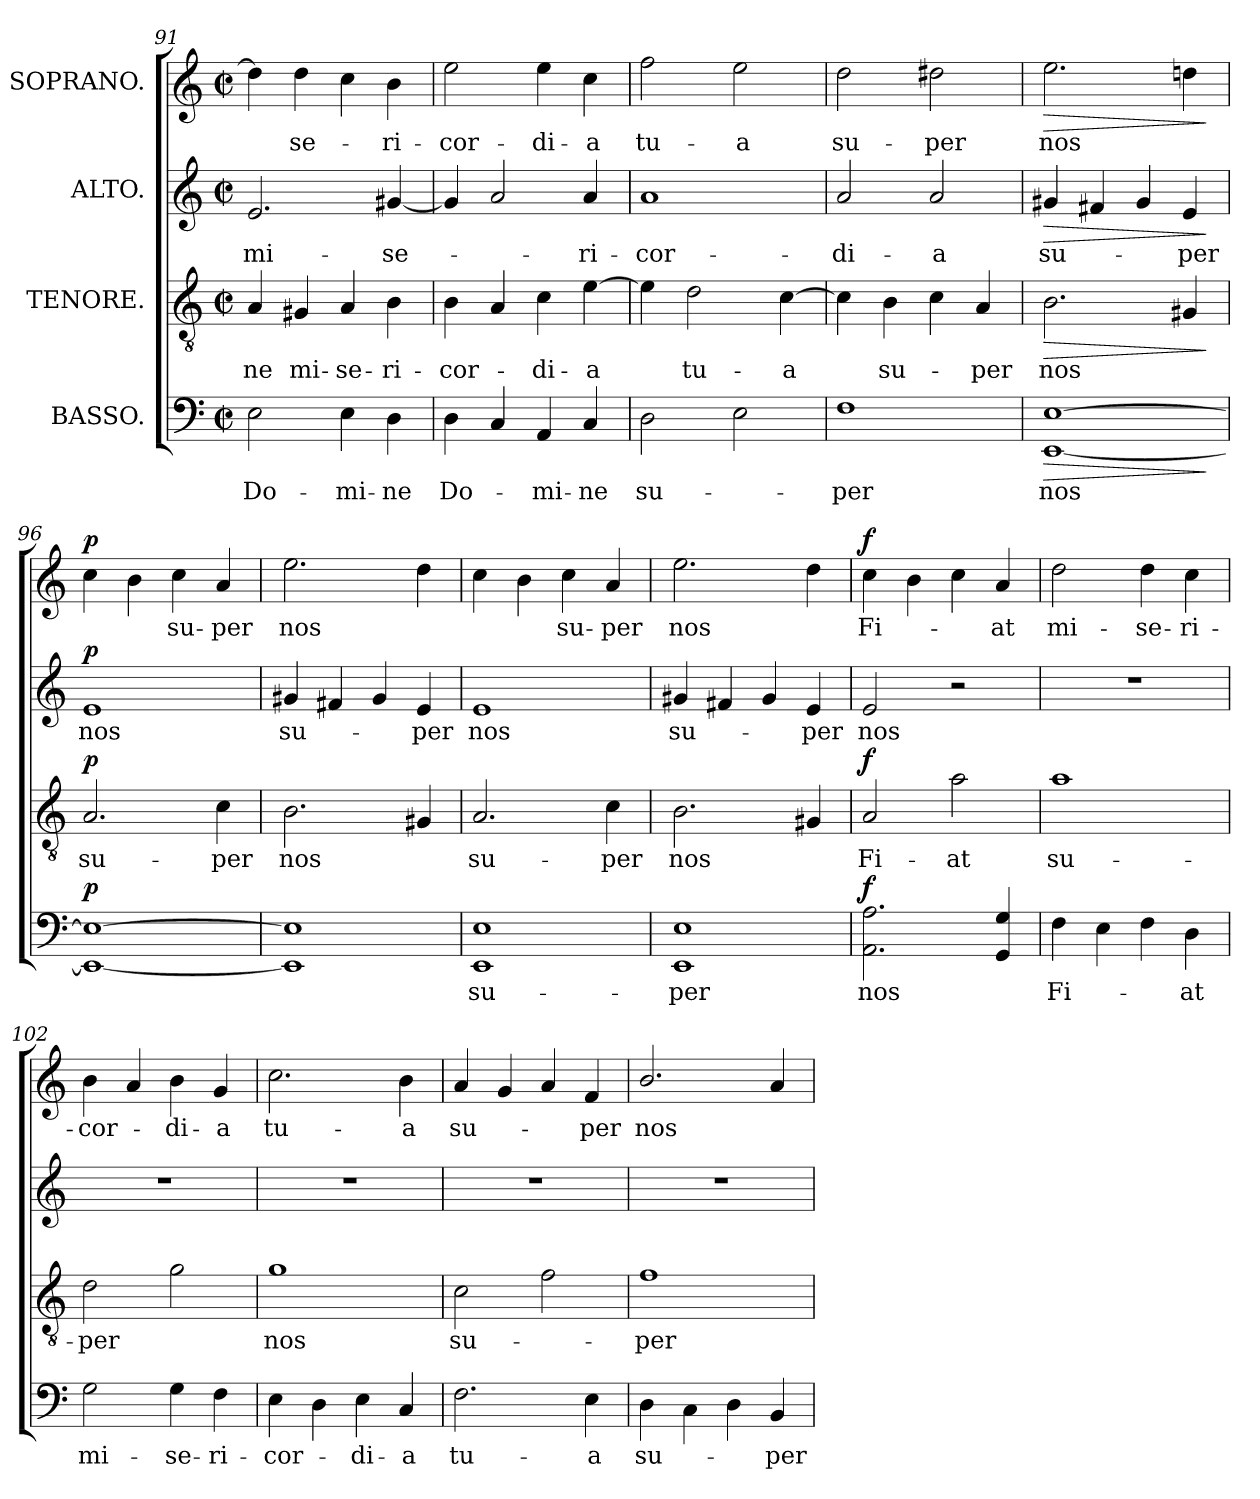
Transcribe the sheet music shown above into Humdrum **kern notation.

**kern	**text	**dynam	**kern	**text	**dynam	**kern	**text	**dynam	**kern	**text	**dynam
*part4	*part4	*part4	*part3	*part3	*part3	*part2	*part2	*part2	*part1	*part1	*part1
*staff4	*staff4	*staff4	*staff3	*staff3	*staff3	*staff2	*staff2	*staff2	*staff1	*staff1	*staff1
*I"BASSO.	*	*	*I"TENORE.	*	*	*I"ALTO.	*	*	*I"SOPRANO.	*	*
*clefF4	*	*	*clefGv2	*	*	*clefG2	*	*	*clefG2	*	*
*k[]	*	*	*k[]	*	*	*k[]	*	*	*k[]	*	*
*M2/2	*	*	*M2/2	*	*	*M2/2	*	*	*M2/2	*	*
*met(c|)	*	*	*met(c|)	*	*	*met(c|)	*	*	*met(c|)	*	*
=91	=91	=91	=91	=91	=91	=91	=91	=91	=91	=91	=91
!	!LO:LY:b	!	!	!LO:LY:b	!	!	!LO:LY:b	!	!	!	!
2E\	Do-	.	4A/	-ne	.	2.e/	mi-	.	4dd\]	.	.
!	!	!	!	!LO:LY:b	!	!	!	!	!	!LO:LY:b	!
.	.	.	4G#X/	mi-	.	.	.	.	4dd\	-se-	.
!	!LO:LY:b	!	!	!LO:LY:b	!	!	!	!	!	!	!
4E\	-mi-	.	4A/	-se-	.	.	.	.	4cc\	.	.
!	!LO:LY:b	!	!	!LO:LY:b	!	!	!LO:LY:b	!	!	!LO:LY:b	!
4D\	-ne	.	4B\	-ri-	.	[4g#X/	-se-	.	4b\	-ri-	.
=92	=92	=92	=92	=92	=92	=92	=92	=92	=92	=92	=92
!	!LO:LY:b	!	!	!LO:LY:b	!	!	!	!	!	!LO:LY:b	!
4D\	-Do-	.	4B\	-cor-	.	4g#/]	.	.	2ee\	-cor-	.
4C/	.	.	4A/	.	.	2a/	.	.	.	.	.
!	!LO:LY:b	!	!	!LO:LY:b	!	!	!	!	!	!LO:LY:b	!
4AA/	-mi-	.	4c\	-di-	.	.	.	.	4ee\	-di-	.
!	!LO:LY:b	!	!	!LO:LY:b	!	!	!LO:LY:b	!	!	!LO:LY:b	!
4C/	-ne	.	[4e\	-a	.	4a/	-ri-	.	4cc\	-a	.
=93	=93	=93	=93	=93	=93	=93	=93	=93	=93	=93	=93
!	!LO:LY:b	!	!	!	!	!	!LO:LY:b	!	!	!LO:LY:b	!
2D\	su-	.	4e\]	.	.	1a	-cor-	.	2ff\	tu-	.
!	!	!	!	!LO:LY:b	!	!	!	!	!	!	!
.	.	.	2d\	tu-	.	.	.	.	.	.	.
!	!	!	!	!	!	!	!	!	!	!LO:LY:b	!
2E\	.	.	.	.	.	.	.	.	2ee\	-a	.
!	!	!	!	!LO:LY:b	!	!	!	!	!	!	!
.	.	.	[4c\	-a	.	.	.	.	.	.	.
!!LO:PB:g=z
=94	=94	=94	=94	=94	=94	=94	=94	=94	=94	=94	=94
!	!LO:LY:b	!	!	!	!	!	!LO:LY:b	!	!	!LO:LY:b	!
1F	-per	.	4c\]	.	.	2a/	-di-	.	2dd\	su-	.
!	!	!	!	!LO:LY:b	!	!	!	!	!	!	!
.	.	.	4B\	su-	.	.	.	.	.	.	.
!	!	!	!	!	!	!	!LO:LY:b	!	!	!LO:LY:b	!
.	.	.	4c\	.	.	2a/	-a	.	2dd#X\	-per	.
!	!	!	!	!LO:LY:b	!	!	!	!	!	!	!
.	.	.	4A/	-per	.	.	.	.	.	.	.
=95	=95	=95	=95	=95	=95	=95	=95	=95	=95	=95	=95
!	!LO:LY:b	!LO:HP:b	!	!LO:LY:b	!LO:HP:b	!	!LO:LY:b	!LO:HP:b	!	!LO:LY:b	!LO:HP:b
[1EE [1E	nos	>	2.B\	nos	>	4g#X/	su-	>	2.ee\	nos	>
.	.	.	.	.	.	4f#X/	.	.	.	.	.
.	.	.	.	.	.	4g#/	.	.	.	.	.
!	!	!	!	!	!	!	!LO:LY:b	!	!	!	!
.	.	.	4G#X/	.	.	4e/	-per	.	4ddn\	.	.
.	.	]	.	.	]	.	.	]	.	.	]
=96	=96	=96	=96	=96	=96	=96	=96	=96	=96	=96	=96
!	!	!LO:DY:a	!	!LO:LY:b	!LO:DY:a	!	!LO:LY:b	!LO:DY:a	!	!	!LO:DY:a
1EE_ 1E_	.	p	2.A/	su-	p	1e	nos	p	4cc\	.	p
.	.	.	.	.	.	.	.	.	4b\	.	.
!	!	!	!	!	!	!	!	!	!	!LO:LY:b	!
.	.	.	.	.	.	.	.	.	4cc\	su-	.
!	!	!	!	!LO:LY:b	!	!	!	!	!	!LO:LY:b	!
.	.	.	4c\	-per	.	.	.	.	4a/	-per	.
=97	=97	=97	=97	=97	=97	=97	=97	=97	=97	=97	=97
!	!	!	!	!LO:LY:b	!	!	!LO:LY:b	!	!	!LO:LY:b	!
1EE] 1E]	.	.	2.B\	nos	.	4g#X/	su-	.	2.ee\	nos	.
.	.	.	.	.	.	4f#X/	.	.	.	.	.
.	.	.	.	.	.	4g#/	.	.	.	.	.
!	!	!	!	!	!	!	!LO:LY:b	!	!	!	!
.	.	.	4G#X/	.	.	4e/	-per	.	4dd\	.	.
=98	=98	=98	=98	=98	=98	=98	=98	=98	=98	=98	=98
!	!LO:LY:b	!	!	!LO:LY:b	!	!	!LO:LY:b	!	!	!	!
1EE 1E	su-	.	2.A/	su-	.	1e	nos	.	4cc\	.	.
.	.	.	.	.	.	.	.	.	4b\	.	.
!	!	!	!	!	!	!	!	!	!	!LO:LY:b	!
.	.	.	.	.	.	.	.	.	4cc\	su-	.
!	!	!	!	!LO:LY:b	!	!	!	!	!	!LO:LY:b	!
.	.	.	4c\	-per	.	.	.	.	4a/	-per	.
=99	=99	=99	=99	=99	=99	=99	=99	=99	=99	=99	=99
!	!LO:LY:b	!	!	!LO:LY:b	!	!	!LO:LY:b	!	!	!LO:LY:b	!
1EE 1E	-per	.	2.B\	nos	.	4g#X/	su-	.	2.ee\	nos	.
.	.	.	.	.	.	4f#X/	.	.	.	.	.
.	.	.	.	.	.	4g#/	.	.	.	.	.
!	!	!	!	!	!	!	!LO:LY:b	!	!	!	!
.	.	.	4G#X/	.	.	4e/	-per	.	4dd\	.	.
!!LO:LB:g=z
=100	=100	=100	=100	=100	=100	=100	=100	=100	=100	=100	=100
!	!LO:LY:b	!LO:DY:a	!	!LO:LY:b	!LO:DY:a	!	!LO:LY:b	!	!	!LO:LY:b	!LO:DY:a
2.AA\ 2.A\	nos	f	2A/	Fi-	f	2e/	nos	.	4cc\	Fi-	f
.	.	.	.	.	.	.	.	.	4b\	.	.
!	!	!	!	!LO:LY:b	!	!	!	!	!	!	!
.	.	.	2a\	-at	.	2r	.	.	4cc\	.	.
!	!	!	!	!	!	!	!	!	!	!LO:LY:b	!
4GG/ 4G/	.	.	.	.	.	.	.	.	4a/	-at	.
=101	=101	=101	=101	=101	=101	=101	=101	=101	=101	=101	=101
!	!LO:LY:b	!	!	!LO:LY:b	!	!	!	!	!	!LO:LY:b	!
4F\	Fi-	.	1a	su-	.	1r	.	.	2dd\	mi-	.
4E\	.	.	.	.	.	.	.	.	.	.	.
!	!	!	!	!	!	!	!	!	!	!LO:LY:b	!
4F\	.	.	.	.	.	.	.	.	4dd\	-se-	.
!	!LO:LY:b	!	!	!	!	!	!	!	!	!LO:LY:b	!
4D\	-at	.	.	.	.	.	.	.	4cc\	-ri-	.
=102	=102	=102	=102	=102	=102	=102	=102	=102	=102	=102	=102
!	!LO:LY:b	!	!	!LO:LY:b	!	!	!	!	!	!LO:LY:b	!
2G\	mi-	.	2d\	-per	.	1r	.	.	4b\	-cor-	.
.	.	.	.	.	.	.	.	.	4a/	.	.
!	!LO:LY:b	!	!	!	!	!	!	!	!	!LO:LY:b	!
4G\	-se-	.	2g\	.	.	.	.	.	4b\	-di-	.
!	!LO:LY:b	!	!	!	!	!	!	!	!	!LO:LY:b	!
4F\	-ri-	.	.	.	.	.	.	.	4g/	-a	.
=103	=103	=103	=103	=103	=103	=103	=103	=103	=103	=103	=103
!	!LO:LY:b	!	!	!LO:LY:b	!	!	!	!	!	!LO:LY:b	!
4E\	-cor-	.	1g	nos	.	1r	.	.	2.cc\	tu-	.
4D\	.	.	.	.	.	.	.	.	.	.	.
!	!LO:LY:b	!	!	!	!	!	!	!	!	!	!
4E\	-di-	.	.	.	.	.	.	.	.	.	.
!	!LO:LY:b	!	!	!	!	!	!	!	!	!LO:LY:b	!
4C/	-a	.	.	.	.	.	.	.	4b\	-a	.
=104	=104	=104	=104	=104	=104	=104	=104	=104	=104	=104	=104
!	!LO:LY:b	!	!	!LO:LY:b	!	!	!	!	!	!LO:LY:b	!
2.F\	tu-	.	2c\	su-	.	1r	.	.	4a/	su-	.
.	.	.	.	.	.	.	.	.	4g/	.	.
.	.	.	2f\	.	.	.	.	.	4a/	.	.
!	!LO:LY:b	!	!	!	!	!	!	!	!	!LO:LY:b	!
4E\	-a	.	.	.	.	.	.	.	4f/	-per	.
=105	=105	=105	=105	=105	=105	=105	=105	=105	=105	=105	=105
!	!LO:LY:b	!	!	!LO:LY:b	!	!	!	!	!	!LO:LY:b	!
4D\	su-	.	1f	-per	.	1r	.	.	2.b/	nos	.
4C\	.	.	.	.	.	.	.	.	.	.	.
4D\	.	.	.	.	.	.	.	.	.	.	.
!	!LO:LY:b	!	!	!	!	!	!	!	!	!	!
4BB/	-per	.	.	.	.	.	.	.	4a/	.	.
=	=	=	=	=	=	=	=	=	=	=	=
*-	*-	*-	*-	*-	*-	*-	*-	*-	*-	*-	*-
